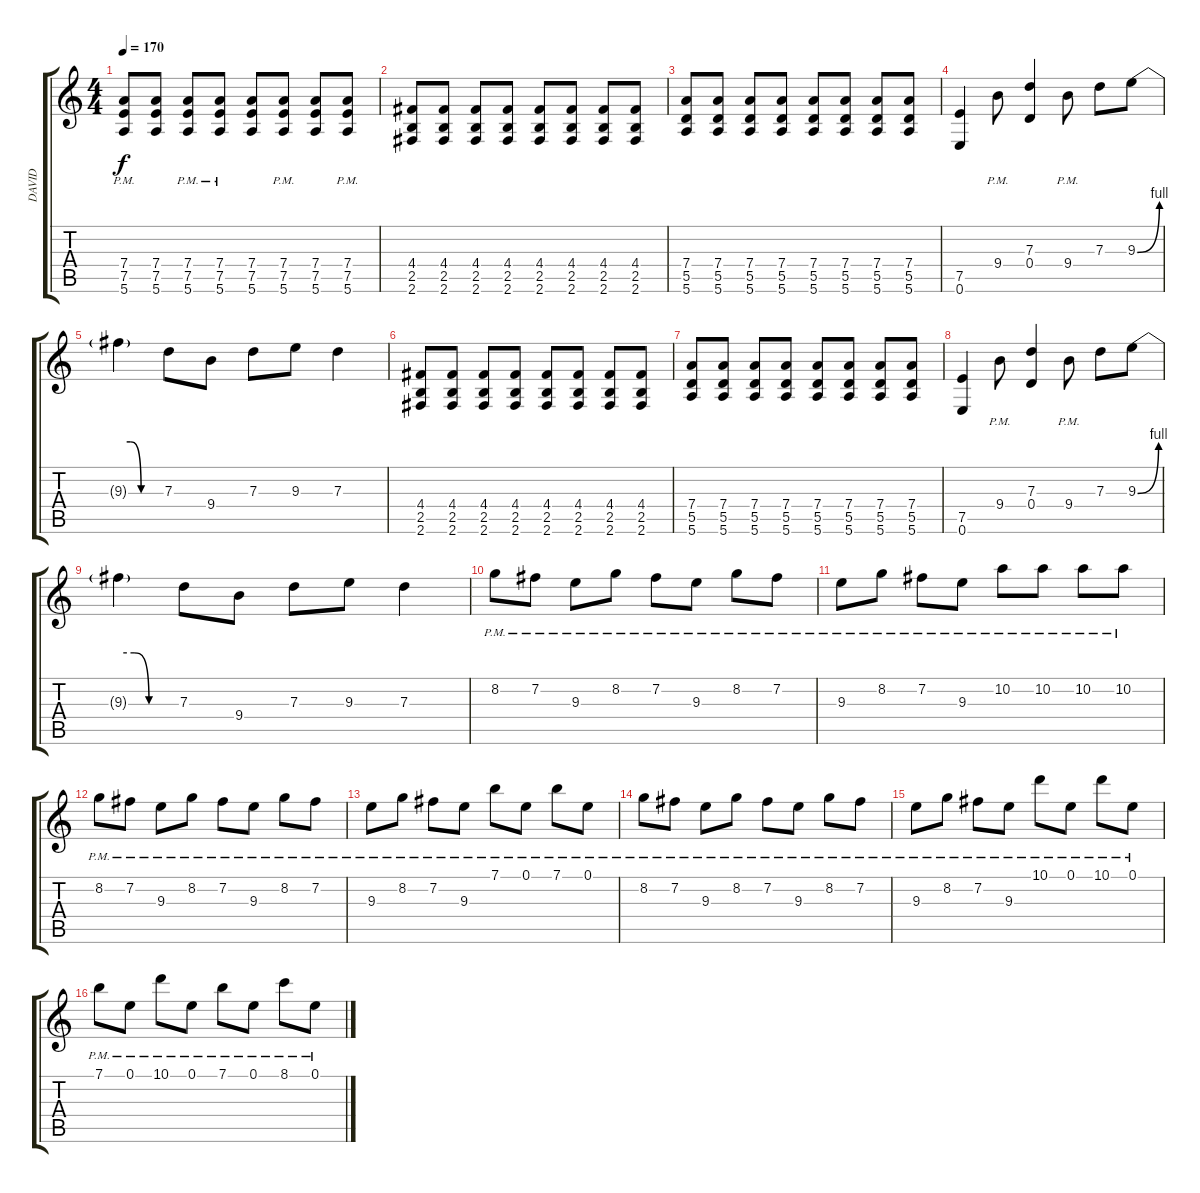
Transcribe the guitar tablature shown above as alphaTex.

\track ("DAVID" "DAVID") {instrument distortionguitar}
\staff {score tabs}
\tuning (E4 B3 G3 D3 A2 E2) {hide}
\ts (4 4)
\tempo 170
\clef g2
\ks c
(7.4{pm} 7.5{pm} 5.6{pm}).8{dy f} (7.4 7.5 5.6).8 (7.4{pm} 7.5{pm} 5.6{pm}).8 (7.4{pm} 7.5{pm} 5.6{pm}).8 (7.4 7.5 5.6).8 (7.4{pm} 7.5{pm} 5.6{pm}).8 (7.4 7.5 5.6).8 (7.4{pm} 7.5{pm} 5.6{pm}).8 |
(4.4 2.5 2.6).8 (4.4 2.5 2.6).8 (4.4 2.5 2.6).8 (4.4 2.5 2.6).8 (4.4 2.5 2.6).8 (4.4 2.5 2.6).8 (4.4 2.5 2.6).8 (4.4 2.5 2.6).8 |
(7.4 5.5 5.6).8 (7.4 5.5 5.6).8 (7.4 5.5 5.6).8 (7.4 5.5 5.6).8 (7.4 5.5 5.6).8 (7.4 5.5 5.6).8 (7.4 5.5 5.6).8 (7.4 5.5 5.6).8 |
(7.5 0.6).4 9.4{pm}.8 (7.3 0.4).4 9.4{pm}.8 7.3.8 9.3{be (bend 0 0 60 4)}.8 |
9.3{be (custom 0 4 15 4 31 0 60 0) t}.4 7.3.8 9.4.8 7.3.8 9.3.8 7.3.4 |
(4.4 2.5 2.6).8 (4.4 2.5 2.6).8 (4.4 2.5 2.6).8 (4.4 2.5 2.6).8 (4.4 2.5 2.6).8 (4.4 2.5 2.6).8 (4.4 2.5 2.6).8 (4.4 2.5 2.6).8 |
(7.4 5.5 5.6).8 (7.4 5.5 5.6).8 (7.4 5.5 5.6).8 (7.4 5.5 5.6).8 (7.4 5.5 5.6).8 (7.4 5.5 5.6).8 (7.4 5.5 5.6).8 (7.4 5.5 5.6).8 |
(7.5 0.6).4 9.4{pm}.8 (7.3 0.4).4 9.4{pm}.8 7.3.8 9.3{be (bend 0 0 60 4)}.8 |
9.3{be (custom 0 4 15 4 31 0 60 0) t}.4 7.3.8 9.4.8 7.3.8 9.3.8 7.3.4 |
8.2{pm}.8 7.2{pm}.8 9.3{pm}.8 8.2{pm}.8 7.2{pm}.8 9.3{pm}.8 8.2{pm}.8 7.2{pm}.8 |
9.3{pm}.8 8.2{pm}.8 7.2{pm}.8 9.3{pm}.8 10.2{pm}.8 10.2{pm}.8 10.2{pm}.8 10.2{pm}.8 |
8.2{pm}.8 7.2{pm}.8 9.3{pm}.8 8.2{pm}.8 7.2{pm}.8 9.3{pm}.8 8.2{pm}.8 7.2{pm}.8 |
9.3{pm}.8 8.2{pm}.8 7.2{pm}.8 9.3{pm}.8 7.1{pm}.8 0.1{pm}.8 7.1{pm}.8 0.1{pm}.8 |
8.2{pm}.8 7.2{pm}.8 9.3{pm}.8 8.2{pm}.8 7.2{pm}.8 9.3{pm}.8 8.2{pm}.8 7.2{pm}.8 |
9.3{pm}.8 8.2{pm}.8 7.2{pm}.8 9.3{pm}.8 10.1{pm}.8 0.1{pm}.8 10.1{pm}.8 0.1{pm}.8 |
7.1{pm}.8 0.1{pm}.8 10.1{pm}.8 0.1{pm}.8 7.1{pm}.8 0.1{pm}.8 8.1{pm}.8 0.1{pm}.8
